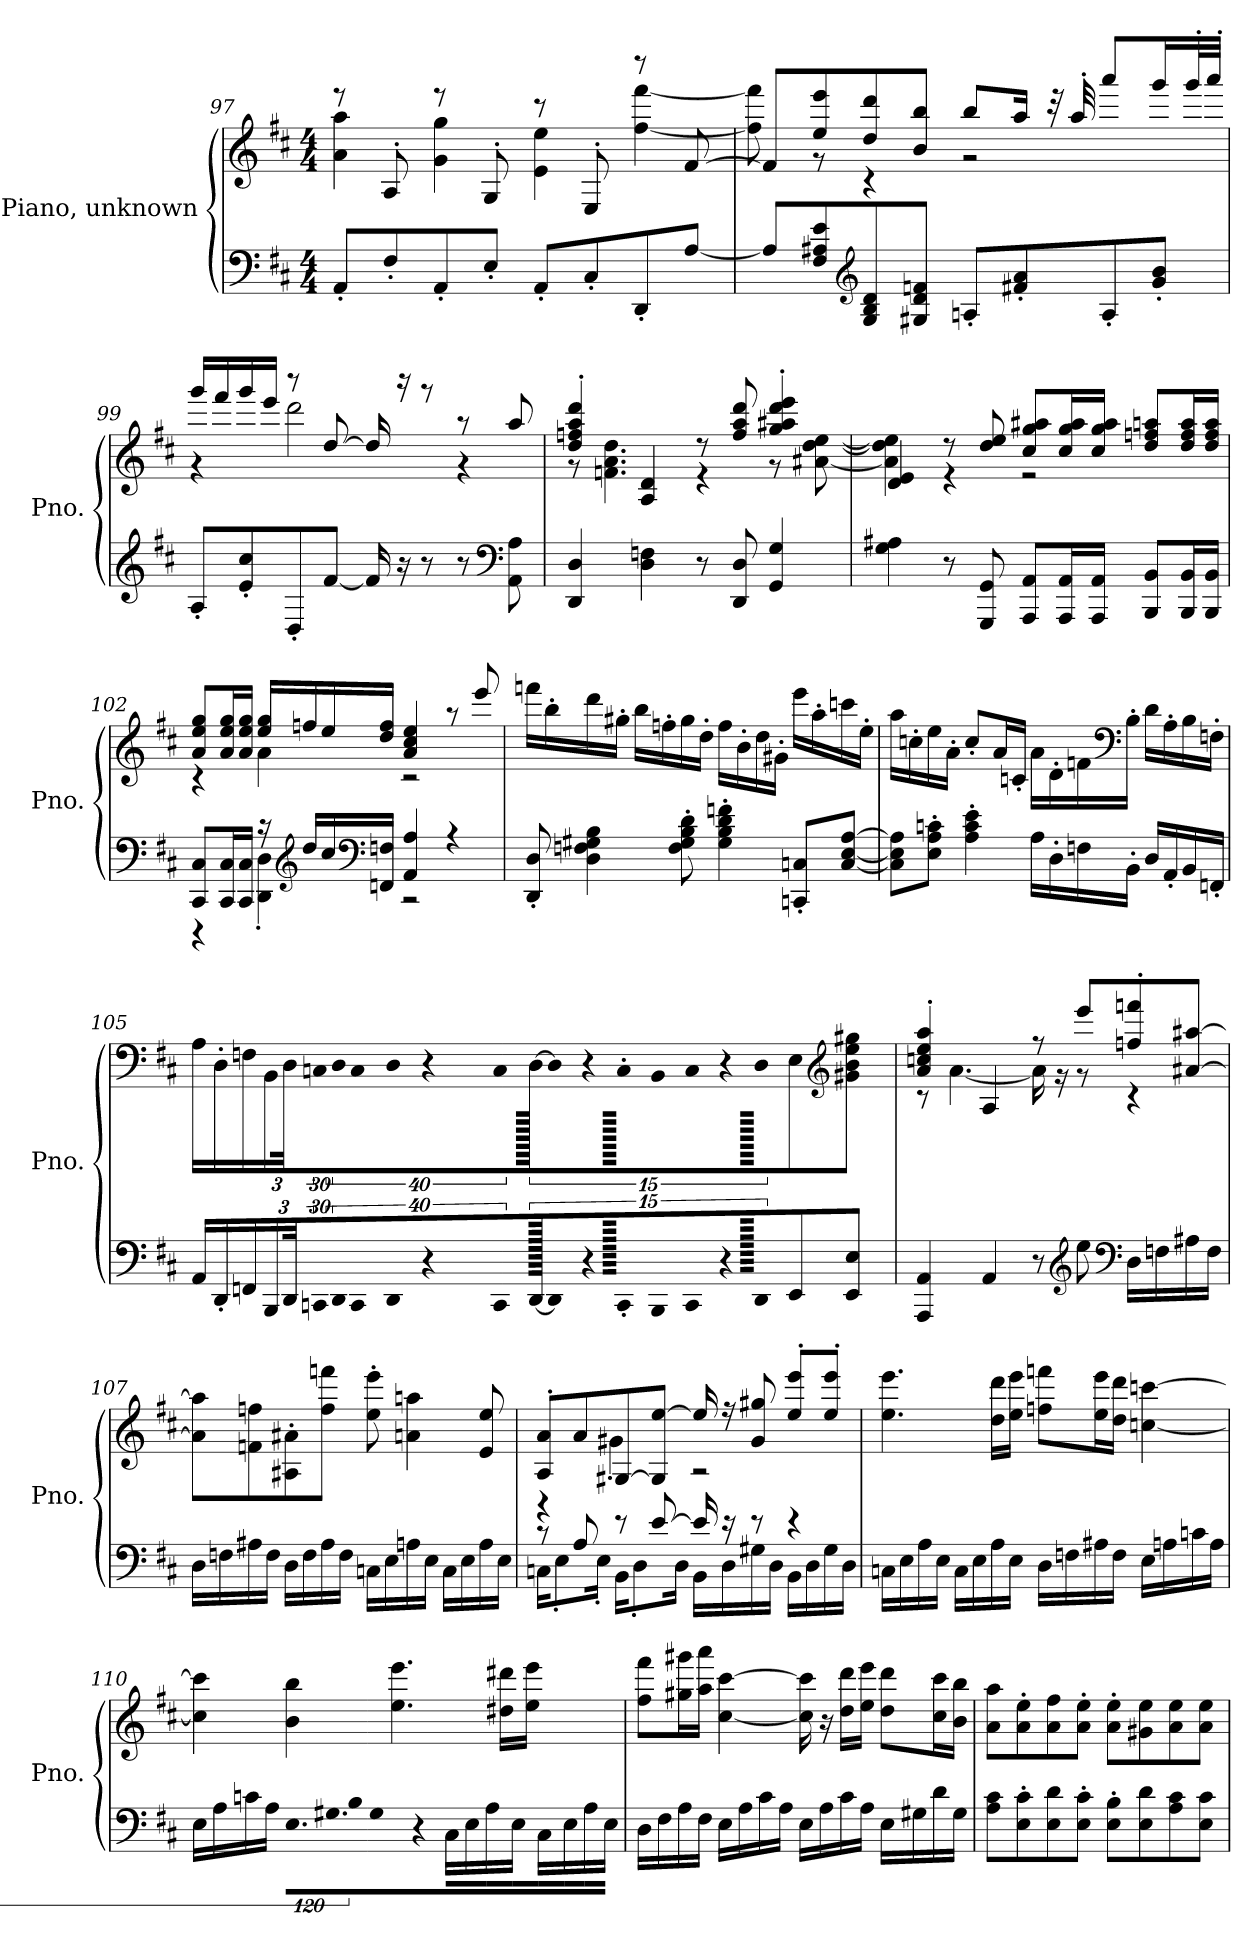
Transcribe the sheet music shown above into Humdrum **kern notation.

**kern	**kern
*part1	*part1
*staff2	*staff1
*I"Piano, unknown	*
*I'Pno.	*
*clefF4	*clefG2
*k[f#c#]	*k[f#c#]
*M4/4	*M4/4
=97	=97
*	*^
8AA'/L	8r	4a\ 4aa\
8F#'/	8A'/	.
8AA'/	8r	4g\ 4gg\
8E'/J	8G'/	.
8AA'/L	8r	4e\ 4ee\
8C#'/	8E'/	.
8DD'/	8r	[4ff#\ [4fff#\
[8A/J	[8f#/	.
=98	=98	=98
8A/L]	8f#/L]	8ff#\] 8fff#\]
8F#/ 8A#X/ 8e/	8ee/ 8eee/	8r
*clefG2	*	*
8G/ 8B/ 8d/	8dd/ 8ddd/	4r
8G#X/ 8d/ 8fn/J	8b/ 8bb/J	.
8An'/L	8bb/L	2r
8f#X/' 8a/'	16aa/Jk	.
.	32r	.
.	32aa'/	.
8A'/	8aaa/L	.
8g/' 8b/'J	16ggg/L	.
.	32ggg'/L	.
.	32aaa'/JJJ	.
!!LO:LB:g=z	!!
=99	=99	=99
8A'/L	16ggg/LL	4r
.	16fff#/	.
8e/' 8cc#/'	16ggg/	.
.	16eee/JJ	.
8D'/	8r	2ddd\
[8f#/J	[8dd/	.
16f#/]	16dd/]	.
16r	16r	.
8r	8r	.
8r	8r	4r
*clefF4	*	*
8AA\ 8A\	8aa/	.
=100	=100	=100
4DD/ 4D/	4dd/' 4ffn/' 4aa/' 4ddd/'	8r
.	.	4.fn\ 4.a\ 4.dd\
4D\ 4Fn\	4A/ 4d/	.
8r	8r	4r
8DD/ 8D/	8ff/ 8aa/ 8ddd/	.
4GG/ 4G/	4gg/' 4aa#X/' 4ddd/' 4eee/'	8r
.	.	[8a#X\ [8dd\ [8ee\
!!LO:LB:g=z	!!
=101	=101	=101
4G\ 4A#X\	4d/ 4e/	4a#\] 4dd\] 4ee\]
8r	8r	4r
8GGG/ 8GG/	8dd/ 8ee/	.
8AAA/ 8AA/L	8cc#/ 8gg/ 8aa#X/L	2r
16AAA/ 16AA/L	16cc#/ 16gg/ 16aa#/L	.
16AAA/ 16AA/JJ	16cc#/ 16gg/ 16aa#/JJ	.
8BBB/ 8BB/L	8dd/ 8ffn/ 8aan/L	.
16BBB/ 16BB/L	16dd/ 16ff/ 16aa/L	.
16BBB/ 16BB/JJ	16dd/ 16ff/ 16aa/JJ	.
=102	=102	=102
*^	*	*
8CC#/ 8C#/L	4r	8a/ 8ee/ 8gg/L	4r
16CC#/ 16C#/L	.	16a/ 16ee/ 16gg/L	.
16CC#/ 16C#/JJ	.	16a/ 16ee/ 16gg/JJ	.
16r	4DD\' 4D\'	16ee/ 16gg/LL	4a\
*clefG2	*	*	*
16dd/LL	.	16ffn/	.
16cc#/	.	16ee/	.
*clefF4	*	*	*
16FFn/ 16Fn/JJ	.	16dd/ 16ff/JJ	.
4AA/ 4A/	2r	4a/ 4cc#/ 4ee/	2r
4r	.	8r	.
.	.	8eee/	.
*v	*v	*	*
*	*v	*v
!!LO:PB:g=z
=103	=103
8DD/' 8D/'	16fffn\LL
.	16bb'\
4D\ 4Fn\ 4G#X\ 4B\	16ddd\
.	16gg#X'\JJ
.	16bb\LL
.	16ffn'\
8F\' 8G#\' 8B\' 8d\'	16gg#\
.	16dd'\JJ
4G#\' 4B\' 4d\' 4fn\'	16ff\LL
.	16b'\
.	16dd\
.	16g#X'\JJ
8CCn/' 8Cn/'L	16eee\LL
.	16aa'\
[8C/ [8E/ [8A/J	16cccn\
.	16ee'\JJ
=104	=104
8C\] 8E\] 8A\]L	16aa\LL
.	16ccn'\
8E\' 8A\' 8cn\'J	16ee\
.	16a'\JJ
4A\' 4c\' 4e\'	8cc'/L
.	16a/L
.	16cn'/JJ
16A\LL	16a\LL
16D'\	16d'\
16Fn\	16fn\
*	*clefF4
16BB'\JJ	16B'\JJ
16D/LL	16d\LL
16AA'/	16A'\
16BB/	16B\
16FFn'/JJ	16Fn'\JJ
!!LO:LB:g=z
=105	=105
16AA/LL	16A\LL
16DD'/	16D'\
16FFn/	16Fn\
*Xbrackettup	*Xbrackettup
24BBB/	24BB\
48DD/L	48D\L
*brackettup	*
!LO:N:vis=64	!
*	*brackettup
!	!LO:N:vis=64
960%17CCn/K	960%17Cn\K
!LO:N:vis=32	!LO:N:vis=32
640%23DD/	640%23D\
!LO:N:vis=64	!LO:N:vis=64
960%17CC/L	960%17C\L
!LO:N:vis=64	!LO:N:vis=64
960%17DD/JJJJ	960%17D\JJJJ
!LO:N:vis=64	!LO:N:vis=64
960%17r	960%17r
1920ryy	1920ryy
!LO:N:vis=64	!LO:N:vis=64
960%17CC/LLLL	960%17C/LLLL
[1920DD/	[1920D/
640%11DD/JJJ]	640%11D/JJJ]
!LO:N:vis=64	!LO:N:vis=64
960%17r	960%17r
1920ryy	1920ryy
!LO:N:vis=64	!LO:N:vis=64
960%17CC'/LLLL	960%17C'/LLLL
!LO:N:vis=64	!LO:N:vis=64
960%17BBB/	960%17BB/
!LO:N:vis=64	!LO:N:vis=64
960%17CC/JJJJ	960%17C/JJJJ
!LO:N:vis=64	!LO:N:vis=64
960%17r	960%17r
1920ryy	1920ryy
!LO:N:vis=64	!LO:N:vis=64
960%17DD/	960%17D\
4EE/	4E\
*	*clefG2
4EE/ 4E/	4g#X\ 4b\ 4ee\ 4gg#X\
=106	=106
*	*^
4AAA/ 4AA/	4a/' 4ccn/' 4ee/' 4aa/'	8r
.	.	[4.a\
4AA/	4A/	.
8r	8r	16a\]
.	.	16r
*clefG2	*	*
8ee\	8eee/L	8r
*clefF4	*	*
16D\LL	8ffn/' 8fffn/'	4r
16Fn\	.	.
16A#X\	[8a#X/ [8aa#X/J	.
16F\JJ	.	.
*	*v	*v
!!LO:LB:g=z
=107	=107
16D\LL	8a#\] 8aa#\]L
16Fn\	.
16A#X\	8fn\ 8ffn\
16F\JJ	.
16D\LL	8A#X\' 8a#X\'
16F\	.
16A#\	8ff\ 8fffn\J
16F\JJ	.
16Cn\LL	8ee\' 8eee\'
16E\	.
16An\	4an\ 4aan\
16E\JJ	.
16C\LL	.
16E\	.
16A\	8e/ 8ee/
16E\JJ	.
=108	=108
*^	*^
8r	16Cn\KL	8A/' 8a/'L	4r
.	8E'\	.	.
8A/	.	8a/	.
.	16E'\Jk	.	.
8r	16BB\KL	[8G#X/	4g#X'\
.	8D'\	.	.
[8e/	.	8G#/] [8ee/J	.
.	16D\Jk	.	.
16e/]	16BB\LL	16ee/]	2r
16r	16D\	16r	.
8r	16G#X\	8g#/ 8gg#X/	.
.	16D\JJ	.	.
4r	16BB\LL	8ee/' 8eee/'L	.
.	16D\	.	.
.	16G#\	8ee/' 8eee/'J	.
.	16D\JJ	.	.
*v	*v	*	*
*	*v	*v
!!LO:LB:g=z
=109	=109
16Cn\LL	4.ee\ 4.eee\
16E\	.
16A\	.
16E\JJ	.
16C\LL	.
16E\	.
16A\	16dd\ 16ddd\LL
16E\JJ	16ee\ 16eee\JJ
16D\LL	8ffn\ 8fffn\L
16Fn\	.
16A#X\	16ee\ 16eee\L
16F\JJ	16dd\ 16ddd\JJ
16E\LL	[4ccn\ [4cccn\
16An\	.
16cn\	.
16A\JJ	.
=110	=110
16E\LL	4cc\] 4ccc\]
16A\	.
16cn\	.
16A\JJ	.
!LO:N:vis=32.	!
1920%103E\LLL	4b\ 4bb\
!LO:N:vis=32.	!
1920%103G#X\J	.
!LO:N:vis=16	!
1920%137B\	.
!LO:N:vis=32	!
640%23G#\JJk	.
!LO:N:vis=32	!
640%23r	.
.	4.ee\ 4.eee\
16C#\LL	.
16E\	.
16A\	.
16E\JJ	.
16C#\LL	.
16E\	.
.	16dd#X\ 16ddd#X\LL
16A\	.
.	16ee\ 16eee\JJ
16E\JJ	.
.	1920ryy
!!LO:LB:g=z
=111	=111
16D\LL	8ff#\ 8fff#\L
16F#\	.
16A\	16gg#X\ 16ggg#X\L
16F#\JJ	16aa\ 16aaa\JJ
16E\LL	[4cc#\ [4ccc#\
16A\	.
16c#\	.
16A\JJ	.
16E\LL	16cc#\] 16ccc#\]
16A\	16r
16c#\	16dd\ 16ddd\LL
16A\JJ	16ee\ 16eee\JJ
16E\LL	8dd\ 8ddd\L
16G#X\	.
16d\	16cc#\ 16ccc#\L
16G#\JJ	16b\ 16bb\JJ
=112	=112
8A\ 8c#\L	8a\ 8aa\L
8E\' 8c#\'	8a\' 8ee\'
8E\ 8d\	8a\ 8ff#\
8E\' 8c#\'J	8a\' 8ee\'J
8E\' 8B\'L	8a\' 8ee\'L
8E\ 8d\	8g#X\ 8ee\
8A\ 8c#\	8a\ 8ee\
8E\ 8c#\J	8a\ 8ee\J
=	=
*-	*-
